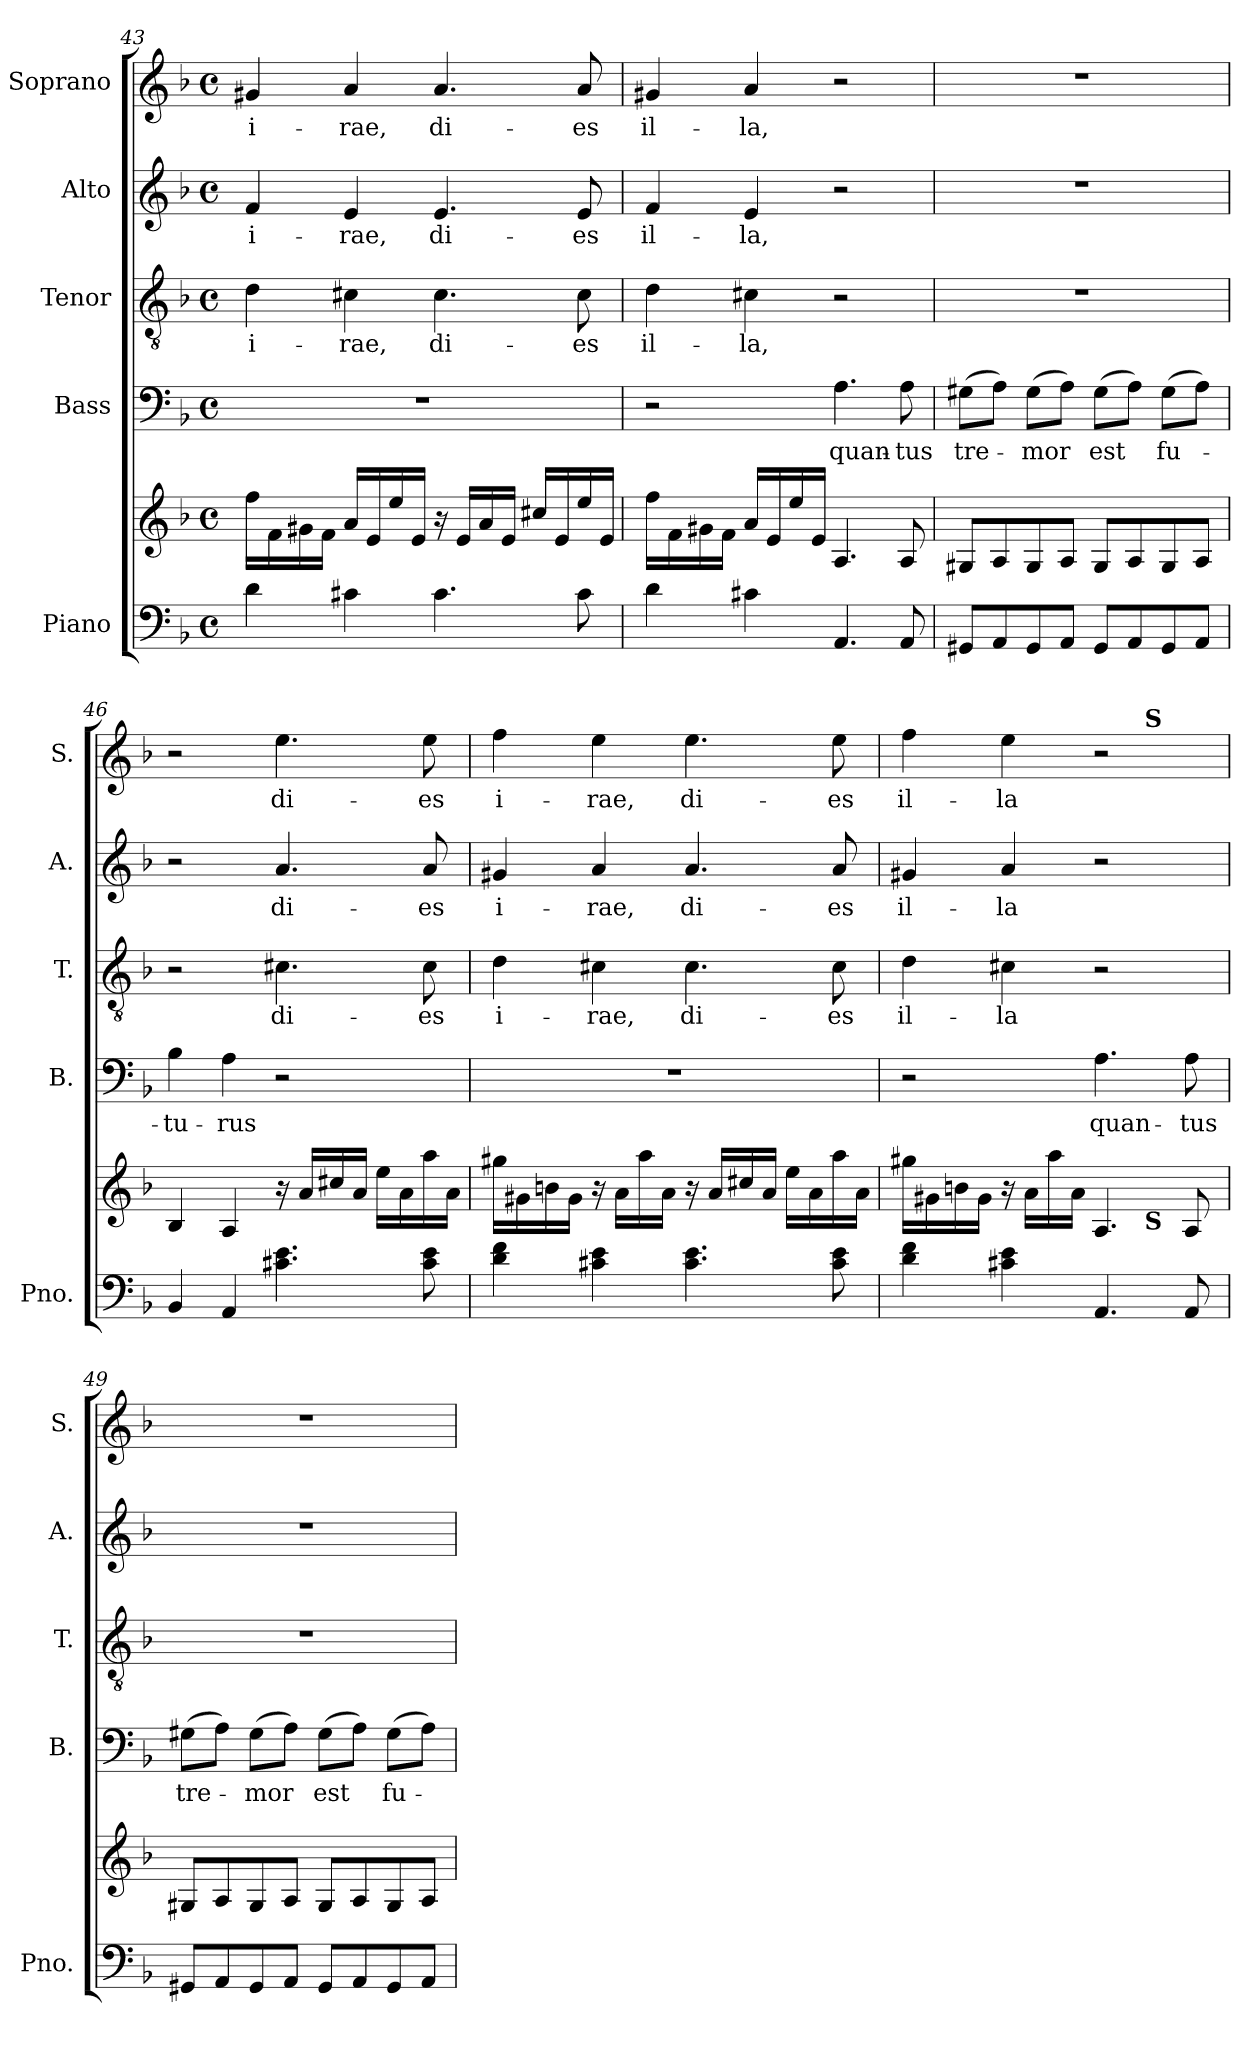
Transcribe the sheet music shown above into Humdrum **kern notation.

**kern	**kern	**kern	**text	**kern	**text	**kern	**text	**kern	**text
*part5	*part5	*part4	*part4	*part3	*part3	*part2	*part2	*part1	*part1
*staff6	*staff5	*staff4	*staff4	*staff3	*staff3	*staff2	*staff2	*staff1	*staff1
*I"Piano	*	*I"Bass	*	*I"Tenor	*	*I"Alto	*	*I"Soprano	*
*I'Pno.	*	*I'B.	*	*I'T.	*	*I'A.	*	*I'S.	*
*clefF4	*clefG2	*clefF4	*	*clefGv2	*	*clefG2	*	*clefG2	*
*k[b-]	*k[b-]	*k[b-]	*	*k[b-]	*	*k[b-]	*	*k[b-]	*
*F:	*F:	*F:	*	*F:	*	*F:	*	*F:	*
*M4/4	*M4/4	*M4/4	*	*M4/4	*	*M4/4	*	*M4/4	*
*met(c)	*met(c)	*met(c)	*	*met(c)	*	*met(c)	*	*met(c)	*
=43	=43	=43	=43	=43	=43	=43	=43	=43	=43
!	!	!	!	!	!LO:LY:b	!	!LO:LY:b	!	!LO:LY:b
4d\	16ff\LL	1r	.	4d\	i-	4f/	i-	4g#X/	i-
.	16f\	.	.	.	.	.	.	.	.
.	16g#X\	.	.	.	.	.	.	.	.
.	16f\JJ	.	.	.	.	.	.	.	.
!	!	!	!	!	!LO:LY:b	!	!LO:LY:b	!	!LO:LY:b
4c#X\	16a/LL	.	.	4c#X\	-rae,	4e/	-rae,	4a/	-rae,
.	16e/	.	.	.	.	.	.	.	.
.	16ee/	.	.	.	.	.	.	.	.
.	16e/JJ	.	.	.	.	.	.	.	.
!	!	!	!	!	!LO:LY:b	!	!LO:LY:b	!	!LO:LY:b
4.c#\	16r	.	.	4.c#\	di-	4.e/	di-	4.a/	di-
.	16e/LL	.	.	.	.	.	.	.	.
.	16a/	.	.	.	.	.	.	.	.
.	16e/JJ	.	.	.	.	.	.	.	.
.	16cc#X/LL	.	.	.	.	.	.	.	.
.	16e/	.	.	.	.	.	.	.	.
!	!	!	!	!	!LO:LY:b	!	!LO:LY:b	!	!LO:LY:b
8c#\	16ee/	.	.	8c#\	-es	8e/	-es	8a/	-es
.	16e/JJ	.	.	.	.	.	.	.	.
!!LO:LB:g=z
=44	=44	=44	=44	=44	=44	=44	=44	=44	=44
!	!	!	!	!	!LO:LY:b	!	!LO:LY:b	!	!LO:LY:b
4d\	16ff\LL	2r	.	4d\	il-	4f/	il-	4g#X/	il-
.	16f\	.	.	.	.	.	.	.	.
.	16g#X\	.	.	.	.	.	.	.	.
.	16f\JJ	.	.	.	.	.	.	.	.
!	!	!	!	!	!LO:LY:b	!	!LO:LY:b	!	!LO:LY:b
4c#X\	16a/LL	.	.	4c#X\	-la,	4e/	-la,	4a/	-la,
.	16e/	.	.	.	.	.	.	.	.
.	16ee/	.	.	.	.	.	.	.	.
.	16e/JJ	.	.	.	.	.	.	.	.
!	!	!	!LO:LY:b	!	!	!	!	!	!
4.AA/	4.A/	4.A\	quan-	2r	.	2r	.	2r	.
!	!	!	!LO:LY:b	!	!	!	!	!	!
8AA/	8A/	8A\	-tus	.	.	.	.	.	.
=45	=45	=45	=45	=45	=45	=45	=45	=45	=45
!	!	!	!LO:LY:b	!	!	!	!	!	!
8GG#X/L	8G#X/L	(>8G#X\L	tre-	1r	.	1r	.	1r	.
8AA/	8A/	8A\J)	.	.	.	.	.	.	.
!	!	!	!LO:LY:b	!	!	!	!	!	!
8GG#/	8G#/	(>8G#\L	-mor	.	.	.	.	.	.
8AA/J	8A/J	8A\J)	.	.	.	.	.	.	.
!	!	!	!LO:LY:b	!	!	!	!	!	!
8GG#/L	8G#/L	(>8G#\L	est	.	.	.	.	.	.
8AA/	8A/	8A\J)	.	.	.	.	.	.	.
!	!	!	!LO:LY:b	!	!	!	!	!	!
8GG#/	8G#/	(>8G#\L	fu-	.	.	.	.	.	.
8AA/J	8A/J	8A\J)	.	.	.	.	.	.	.
=46	=46	=46	=46	=46	=46	=46	=46	=46	=46
!	!	!	!LO:LY:b	!	!	!	!	!	!
4BB-/	4B-/	4B-\	-tu-	2r	.	2r	.	2r	.
!	!	!	!LO:LY:b	!	!	!	!	!	!
4AA/	4A/	4A\	-rus	.	.	.	.	.	.
!	!	!	!	!	!LO:LY:b	!	!LO:LY:b	!	!LO:LY:b
4.c#X\ 4.e\	16r	2r	.	4.c#X\	di-	4.a/	di-	4.ee\	di-
.	16a/LL	.	.	.	.	.	.	.	.
.	16cc#X/	.	.	.	.	.	.	.	.
.	16a/JJ	.	.	.	.	.	.	.	.
.	16ee\LL	.	.	.	.	.	.	.	.
.	16a\	.	.	.	.	.	.	.	.
!	!	!	!	!	!LO:LY:b	!	!LO:LY:b	!	!LO:LY:b
8c#\ 8e\	16aa\	.	.	8c#\	-es	8a/	-es	8ee\	-es
.	16a\JJ	.	.	.	.	.	.	.	.
=47	=47	=47	=47	=47	=47	=47	=47	=47	=47
!	!	!	!	!	!LO:LY:b	!	!LO:LY:b	!	!LO:LY:b
4d\ 4f\	16gg#X\LL	1r	.	4d\	i-	4g#X/	i-	4ff\	i-
.	16g#X\	.	.	.	.	.	.	.	.
.	16bn\	.	.	.	.	.	.	.	.
.	16g#\JJ	.	.	.	.	.	.	.	.
!	!	!	!	!	!LO:LY:b	!	!LO:LY:b	!	!LO:LY:b
4c#X\ 4e\	16r	.	.	4c#X\	-rae,	4a/	-rae,	4ee\	-rae,
.	16a\LL	.	.	.	.	.	.	.	.
.	16aa\	.	.	.	.	.	.	.	.
.	16a\JJ	.	.	.	.	.	.	.	.
!	!	!	!	!	!LO:LY:b	!	!LO:LY:b	!	!LO:LY:b
4.c#\ 4.e\	16r	.	.	4.c#\	di-	4.a/	di-	4.ee\	di-
.	16a/LL	.	.	.	.	.	.	.	.
.	16cc#X/	.	.	.	.	.	.	.	.
.	16a/JJ	.	.	.	.	.	.	.	.
.	16ee\LL	.	.	.	.	.	.	.	.
.	16a\	.	.	.	.	.	.	.	.
!	!	!	!	!	!LO:LY:b	!	!LO:LY:b	!	!LO:LY:b
8c#\ 8e\	16aa\	.	.	8c#\	-es	8a/	-es	8ee\	-es
.	16a\JJ	.	.	.	.	.	.	.	.
!!LO:PB:g=z
=48	=48	=48	=48	=48	=48	=48	=48	=48	=48
!	!	!	!	!	!LO:LY:b	!	!LO:LY:b	!	!LO:LY:b
*	*^	*	*	*	*	*	*	*^	*
4d\ 4f\	16gg#X\LL	2ryy	2r	.	4d\	il-	4g#X/	il-	4ff\	2ryy	il-
.	16g#X\	.	.	.	.	.	.	.	.	.	.
.	16bn\	.	.	.	.	.	.	.	.	.	.
.	16g#\JJ	.	.	.	.	.	.	.	.	.	.
!	!	!	!	!	!	!LO:LY:b	!	!LO:LY:b	!	!	!LO:LY:b
4c#X\ 4e\	16r	.	.	.	4c#X\	-la	4a/	-la	4ee\	.	-la
.	16a\LL	.	.	.	.	.	.	.	.	.	.
.	16aa\	.	.	.	.	.	.	.	.	.	.
.	16a\JJ	.	.	.	.	.	.	.	.	.	.
!	!	!	!	!LO:LY:b	!	!	!	!	!	!	!
4.AA/	4.A/	8..ryy	4.A\	quan-	2r	.	2r	.	2r	8..ryy	.
!	!	!	!	!	!	!	!	!	!	!LO:TX:a:B:t=S	!
!	!	!LO:TX:b:B:t=S	!	!	!	!	!	!	!	!	!
.	.	4ryy	.	.	.	.	.	.	.	4ryy	.
!	!	!	!	!LO:LY:b	!	!	!	!	!	!	!
8AA/	8A/	.	8A\	-tus	.	.	.	.	.	.	.
.	.	32ryy	.	.	.	.	.	.	.	32ryy	.
=49	=49	=49	=49	=49	=49	=49	=49	=49	=49	=49	=49
!	!	!	!	!LO:LY:b	!	!	!	!	!	!	!
*	*v	*v	*	*	*	*	*	*	*v	*v	*
8GG#X/L	8G#X/L	(>8G#X\L	tre-	1r	.	1r	.	1r	.
8AA/	8A/	8A\J)	.	.	.	.	.	.	.
!	!	!	!LO:LY:b	!	!	!	!	!	!
8GG#/	8G#/	(>8G#\L	-mor	.	.	.	.	.	.
8AA/J	8A/J	8A\J)	.	.	.	.	.	.	.
!	!	!	!LO:LY:b	!	!	!	!	!	!
8GG#/L	8G#/L	(>8G#\L	est	.	.	.	.	.	.
8AA/	8A/	8A\J)	.	.	.	.	.	.	.
!	!	!	!LO:LY:b	!	!	!	!	!	!
8GG#/	8G#/	(>8G#\L	fu-	.	.	.	.	.	.
8AA/J	8A/J	8A\J)	.	.	.	.	.	.	.
=	=	=	=	=	=	=	=	=	=
*-	*-	*-	*-	*-	*-	*-	*-	*-	*-
